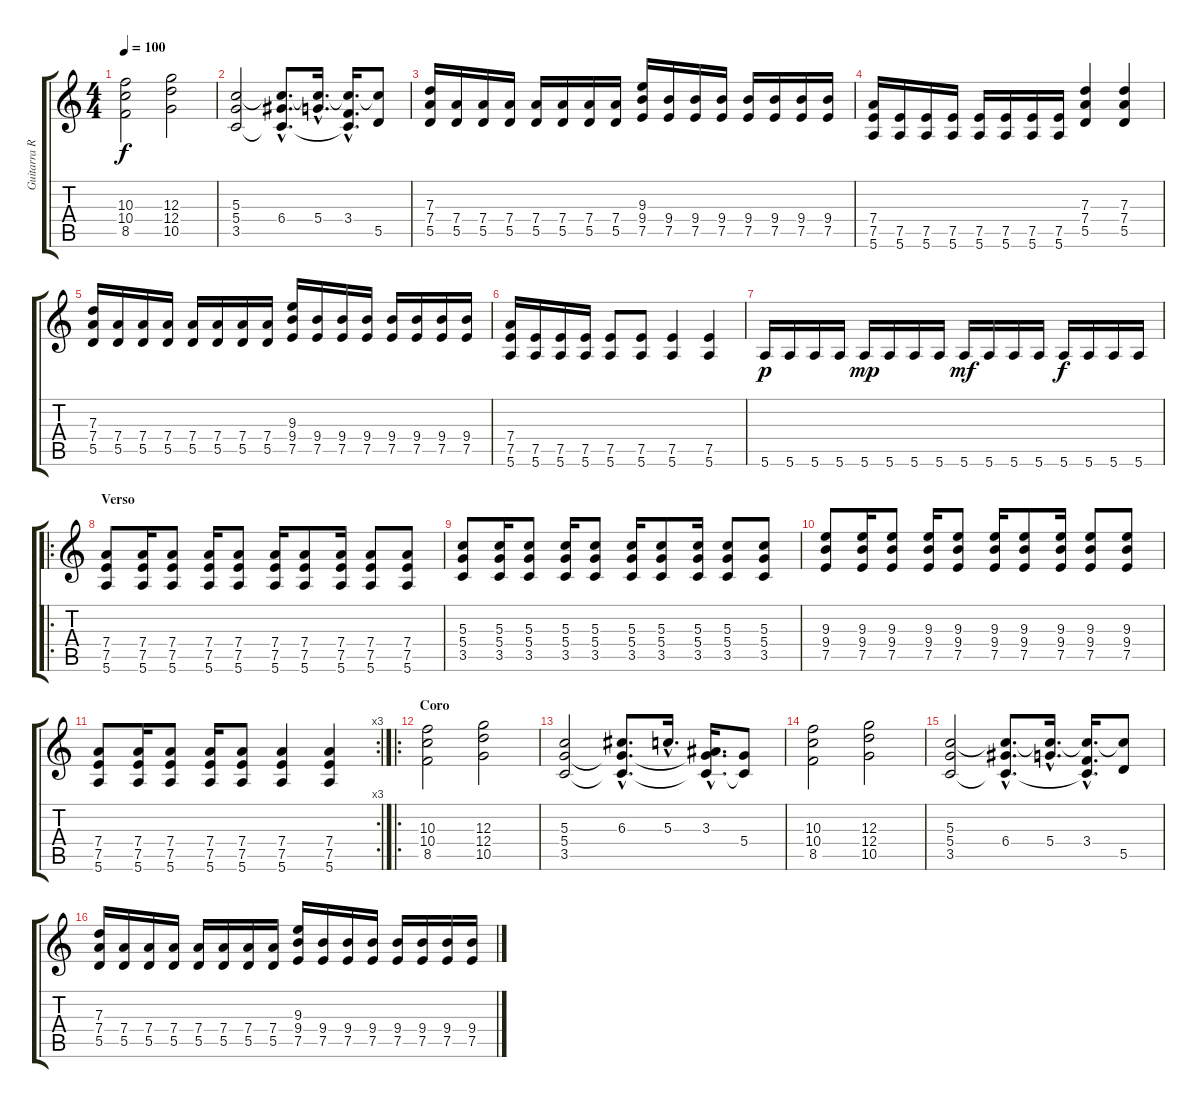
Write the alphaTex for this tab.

\track ("Guitarra Ritmica" "Guitarra R") {instrument distortionguitar}
\staff {score tabs}
\tuning (E4 B3 G3 D3 A2 E2) {hide}
\ts (4 4)
\tempo 100
\clef g2
\ks c
(10.3 10.4 8.5).2{dy f} (12.3 12.4 10.5).2 |
(5.3 5.4 3.5).2 (5.3{hac t} 6.4{hac} 3.5{hac t}).8{d} (5.3{hac t} 5.4{hac}).16{d} (5.3{hac t} 3.4{hac} 3.5{hac t}).16{d} (5.3{t} 5.5).8 |
(7.3 7.4 5.5).16 (7.4 5.5).16 (7.4 5.5).16 (7.4 5.5).16 (7.4 5.5).16 (7.4 5.5).16 (7.4 5.5).16 (7.4 5.5).16 (9.3 9.4 7.5).16 (9.4 7.5).16 (9.4 7.5).16 (9.4 7.5).16 (9.4 7.5).16 (9.4 7.5).16 (9.4 7.5).16 (9.4 7.5).16 |
(7.4 7.5 5.6).16 (7.5 5.6).16 (7.5 5.6).16 (7.5 5.6).16 (7.5 5.6).16 (7.5 5.6).16 (7.5 5.6).16 (7.5 5.6).16 (7.3 7.4 5.5).4 (7.3 7.4 5.5).4 |
(7.3 7.4 5.5).16 (7.4 5.5).16 (7.4 5.5).16 (7.4 5.5).16 (7.4 5.5).16 (7.4 5.5).16 (7.4 5.5).16 (7.4 5.5).16 (9.3 9.4 7.5).16 (9.4 7.5).16 (9.4 7.5).16 (9.4 7.5).16 (9.4 7.5).16 (9.4 7.5).16 (9.4 7.5).16 (9.4 7.5).16 |
(7.4 7.5 5.6).16 (7.5 5.6).16 (7.5 5.6).16 (7.5 5.6).16 (7.5 5.6).8 (7.5 5.6).8 (7.5 5.6).4 (7.5 5.6).4 |
5.6.16{dy p} 5.6.16 5.6.16 5.6.16 5.6.16{dy mp} 5.6.16 5.6.16 5.6.16 5.6.16{dy mf} 5.6.16 5.6.16 5.6.16 5.6.16{dy f} 5.6.16 5.6.16 5.6.16 |
\ro
\section ("" "Verso")
(7.4 7.5 5.6).8 (7.4 7.5 5.6).16 (7.4 7.5 5.6).8 (7.4 7.5 5.6).16 (7.4 7.5 5.6).8 (7.4 7.5 5.6).16 (7.4 7.5 5.6).8 (7.4 7.5 5.6).16 (7.4 7.5 5.6).8 (7.4 7.5 5.6).8 |
(5.3 5.4 3.5).8 (5.3 5.4 3.5).16 (5.3 5.4 3.5).8 (5.3 5.4 3.5).16 (5.3 5.4 3.5).8 (5.3 5.4 3.5).16 (5.3 5.4 3.5).8 (5.3 5.4 3.5).16 (5.3 5.4 3.5).8 (5.3 5.4 3.5).8 |
(9.3 9.4 7.5).8 (9.3 9.4 7.5).16 (9.3 9.4 7.5).8 (9.3 9.4 7.5).16 (9.3 9.4 7.5).8 (9.3 9.4 7.5).16 (9.3 9.4 7.5).8 (9.3 9.4 7.5).16 (9.3 9.4 7.5).8 (9.3 9.4 7.5).8 |
\rc 3
(7.4 7.5 5.6).8 (7.4 7.5 5.6).16 (7.4 7.5 5.6).8 (7.4 7.5 5.6).16 (7.4 7.5 5.6).8 (7.4 7.5 5.6).4 (7.4 7.5 5.6).4 |
\ro
\section ("" "Coro")
(10.3 10.4 8.5).2 (12.3 12.4 10.5).2 |
(5.3 5.4 3.5).2 (6.3{hac} 5.4{hac t} 3.5{hac t}).8{d} 5.3{hac}.16{d} (3.3{hac} 5.4{hac t} 3.5{hac t}).16{d} (5.4 3.5{t}).8 |
(10.3 10.4 8.5).2 (12.3 12.4 10.5).2 |
(5.3 5.4 3.5).2 (5.3{hac t} 6.4{hac} 3.5{hac t}).8{d} (5.3{hac t} 5.4{hac}).16{d} (5.3{hac t} 3.4{hac} 3.5{hac t}).16{d} (5.3{t} 5.5).8 |
(7.3 7.4 5.5).16 (7.4 5.5).16 (7.4 5.5).16 (7.4 5.5).16 (7.4 5.5).16 (7.4 5.5).16 (7.4 5.5).16 (7.4 5.5).16 (9.3 9.4 7.5).16 (9.4 7.5).16 (9.4 7.5).16 (9.4 7.5).16 (9.4 7.5).16 (9.4 7.5).16 (9.4 7.5).16 (9.4 7.5).16
